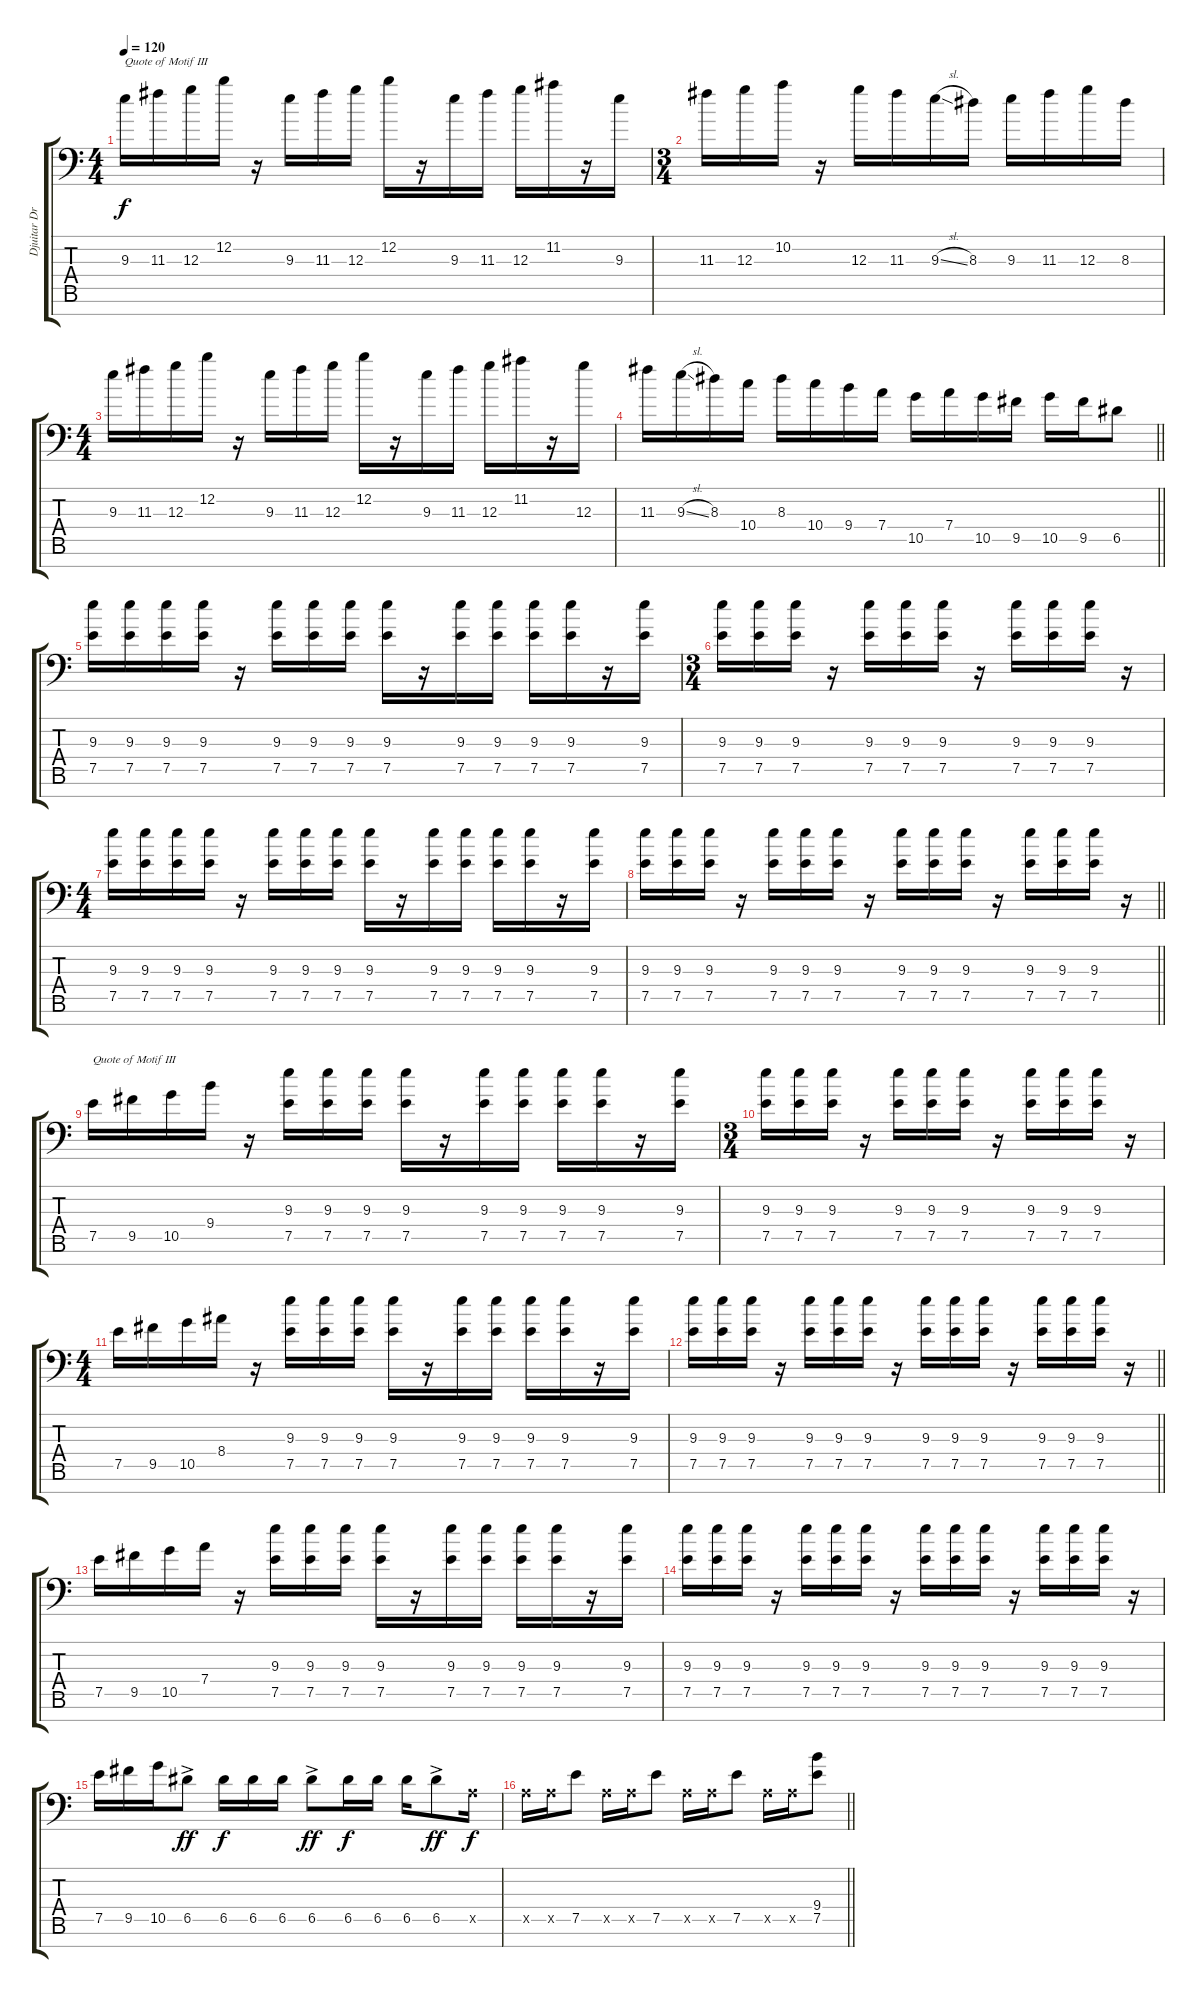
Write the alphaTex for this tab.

\track ("Djuitar Dropped A" "Djuitar Dr") {instrument distortionguitar}
\staff {score tabs}
\tuning (E4 B3 G3 D3 A2 E2 A1) {hide}
\ts (4 4)
\tempo 120
\clef f4
\ks c
9.3.16{txt "Quote of Motif III" dy f} 11.3.16 12.3.16 12.2.16 r.16 9.3.16 11.3.16 12.3.16 12.2.16 r.16 9.3.16 11.3.16 12.3.16 11.2.16 r.16 9.3.16 |
\ts (3 4)
11.3.16 12.3.16 10.2.16 r.16 12.3.16 11.3.16 9.3{sl}.16 8.3.16 9.3.16 11.3.16 12.3.16 8.3.16 |
\ts (4 4)
9.3.16 11.3.16 12.3.16 12.2.16 r.16 9.3.16 11.3.16 12.3.16 12.2.16 r.16 9.3.16 11.3.16 12.3.16 11.2.16 r.16 12.3.16 |
\barLineRight lightlight
11.3.16 9.3{sl}.16 8.3.16 10.4.16 8.3.16 10.4.16 9.4.16 7.4.16 10.5.16 7.4.16 10.5.16 9.5.16 10.5.16 9.5.16 6.5.8 |
\section ("" "")
(9.3 7.5).16 (9.3 7.5).16 (9.3 7.5).16 (9.3 7.5).16 r.16 (9.3 7.5).16 (9.3 7.5).16 (9.3 7.5).16 (9.3 7.5).16 r.16 (9.3 7.5).16 (9.3 7.5).16 (9.3 7.5).16 (9.3 7.5).16 r.16 (9.3 7.5).16 |
\ts (3 4)
(9.3 7.5).16 (9.3 7.5).16 (9.3 7.5).16 r.16 (9.3 7.5).16 (9.3 7.5).16 (9.3 7.5).16 r.16 (9.3 7.5).16 (9.3 7.5).16 (9.3 7.5).16 r.16 |
\ts (4 4)
(9.3 7.5).16 (9.3 7.5).16 (9.3 7.5).16 (9.3 7.5).16 r.16 (9.3 7.5).16 (9.3 7.5).16 (9.3 7.5).16 (9.3 7.5).16 r.16 (9.3 7.5).16 (9.3 7.5).16 (9.3 7.5).16 (9.3 7.5).16 r.16 (9.3 7.5).16 |
\barLineRight lightlight
(9.3 7.5).16 (9.3 7.5).16 (9.3 7.5).16 r.16 (9.3 7.5).16 (9.3 7.5).16 (9.3 7.5).16 r.16 (9.3 7.5).16 (9.3 7.5).16 (9.3 7.5).16 r.16 (9.3 7.5).16 (9.3 7.5).16 (9.3 7.5).16 r.16 |
7.5.16{txt "Quote of Motif III"} 9.5.16 10.5.16 9.4.16 r.16 (9.3 7.5).16 (9.3 7.5).16 (9.3 7.5).16 (9.3 7.5).16 r.16 (9.3 7.5).16 (9.3 7.5).16 (9.3 7.5).16 (9.3 7.5).16 r.16 (9.3 7.5).16 |
\ts (3 4)
(9.3 7.5).16 (9.3 7.5).16 (9.3 7.5).16 r.16 (9.3 7.5).16 (9.3 7.5).16 (9.3 7.5).16 r.16 (9.3 7.5).16 (9.3 7.5).16 (9.3 7.5).16 r.16 |
\ts (4 4)
7.5.16 9.5.16 10.5.16 8.4.16 r.16 (9.3 7.5).16 (9.3 7.5).16 (9.3 7.5).16 (9.3 7.5).16 r.16 (9.3 7.5).16 (9.3 7.5).16 (9.3 7.5).16 (9.3 7.5).16 r.16 (9.3 7.5).16 |
\barLineRight lightlight
(9.3 7.5).16 (9.3 7.5).16 (9.3 7.5).16 r.16 (9.3 7.5).16 (9.3 7.5).16 (9.3 7.5).16 r.16 (9.3 7.5).16 (9.3 7.5).16 (9.3 7.5).16 r.16 (9.3 7.5).16 (9.3 7.5).16 (9.3 7.5).16 r.16 |
7.5.16 9.5.16 10.5.16 7.4.16 r.16 (9.3 7.5).16 (9.3 7.5).16 (9.3 7.5).16 (9.3 7.5).16 r.16 (9.3 7.5).16 (9.3 7.5).16 (9.3 7.5).16 (9.3 7.5).16 r.16 (9.3 7.5).16 |
(9.3 7.5).16 (9.3 7.5).16 (9.3 7.5).16 r.16 (9.3 7.5).16 (9.3 7.5).16 (9.3 7.5).16 r.16 (9.3 7.5).16 (9.3 7.5).16 (9.3 7.5).16 r.16 (9.3 7.5).16 (9.3 7.5).16 (9.3 7.5).16 r.16 |
7.5.16 9.5.16 10.5.16 6.5{ac}.8{dy ff} 6.5.16{dy f} 6.5.16 6.5.16 6.5{ac}.8{dy ff} 6.5.16{dy f} 6.5.16 6.5.16 6.5{ac}.8{dy ff} 0.5{x}.16{dy f} |
\barLineRight lightlight
0.5{x}.16 0.5{x}.16 7.5.8 0.5{x}.16 0.5{x}.16 7.5.8 0.5{x}.16 0.5{x}.16 7.5.8 0.5{x}.16 0.5{x}.16 (9.4 7.5).8
